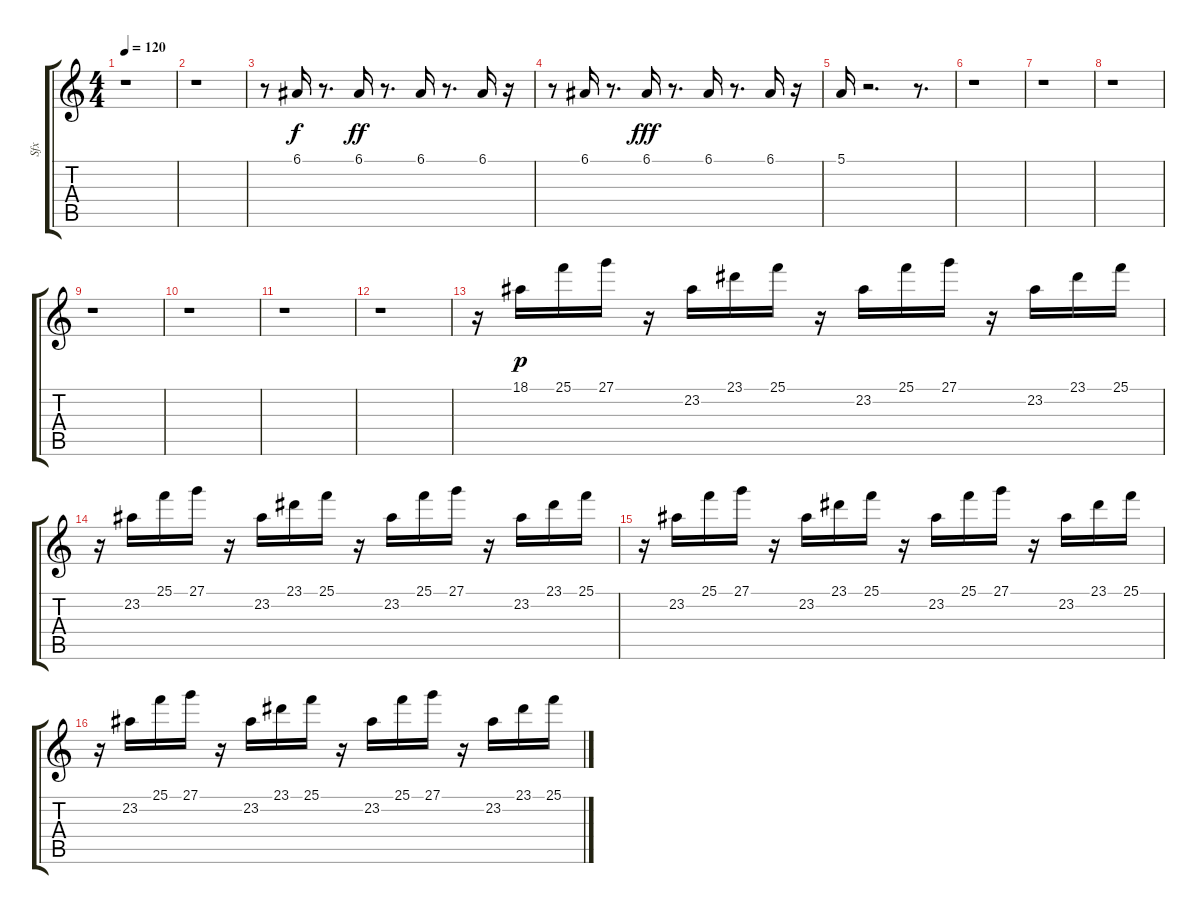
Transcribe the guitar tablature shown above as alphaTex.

\track ("Sfx" "Sfx") {instrument fx2soundtrack}
\staff {score tabs}
\tuning (E4 B3 G3 D3 A2 E2) {hide}
\ts (4 4)
\tempo 120
\clef g2
\ks c
r.1{dy f} |
r.1 |
r.8 6.1.16 r.8{d} 6.1.16{dy ff} r.8{d} 6.1.16 r.8{d} 6.1.16 r.16 |
r.8 6.1.16 r.8{d} 6.1.16{dy fff} r.8{d} 6.1.16 r.8{d} 6.1.16 r.16 |
5.1.16 r.2{d} r.8{d} |
r.1 |
r.1 |
r.1 |
r.1 |
r.1 |
r.1 |
r.1 |
r.16 18.1.16{dy p instrument fx3crystal} 25.1.16 27.1.16 r.16 23.2.16 23.1.16 25.1.16 r.16 23.2.16 25.1.16 27.1.16 r.16 23.2.16 23.1.16 25.1.16 |
r.16 23.2.16 25.1.16 27.1.16 r.16 23.2.16 23.1.16 25.1.16 r.16 23.2.16 25.1.16 27.1.16 r.16 23.2.16 23.1.16 25.1.16 |
r.16 23.2.16 25.1.16 27.1.16 r.16 23.2.16 23.1.16 25.1.16 r.16 23.2.16 25.1.16 27.1.16 r.16 23.2.16 23.1.16 25.1.16 |
r.16 23.2.16 25.1.16 27.1.16 r.16 23.2.16 23.1.16 25.1.16 r.16 23.2.16 25.1.16 27.1.16 r.16 23.2.16 23.1.16 25.1.16
